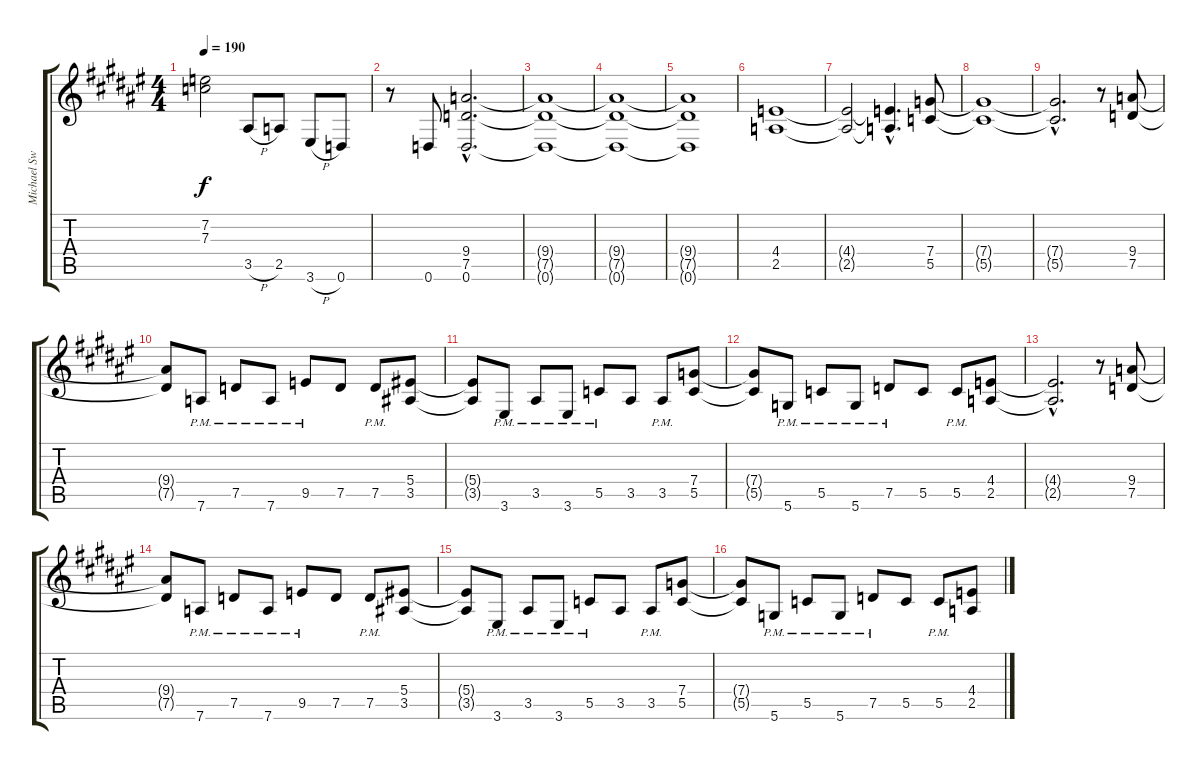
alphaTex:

\track ("Michael Sweet" "Michael Sw") {instrument overdrivenguitar}
\staff {score tabs}
\tuning (D4 A3 F3 C3 G2 D2) {hide}
\ts (4 4)
\tempo 190
\clef g2
\ks d#minor
(7.2{t} 7.3{t}).2{dy f} 3.5{h}.8 2.5.8 3.6{h}.8 0.6.8 |
r.8 0.6.8 (9.4{hac} 7.5{hac} 0.6{hac}).2{d} |
(9.4{t} 7.5{t} 0.6{t}).1 |
(9.4{t} 7.5{t} 0.6{t}).1 |
(9.4{t} 7.5{t} 0.6{t}).1 |
(4.4 2.5).1 |
(4.4{t} 2.5{t}).2 (4.4{hac t} 2.5{hac t}).4{d} (7.4 5.5).8 |
(7.4{t} 5.5{t}).1 |
(7.4{hac t} 5.5{hac t}).2{d} r.8 (9.4 7.5).8 |
(9.4{t} 7.5{t}).8 7.6{pm}.8 7.5{pm}.8 7.6{pm}.8 9.5{pm}.8 7.5.8 7.5{pm}.8 (5.4 3.5).8 |
(5.4{t} 3.5{t}).8 3.6{pm}.8 3.5{pm}.8 3.6{pm}.8 5.5{pm}.8 3.5.8 3.5{pm}.8 (7.4 5.5).8 |
(7.4{t} 5.5{t}).8 5.6{pm}.8 5.5{pm}.8 5.6{pm}.8 7.5{pm}.8 5.5.8 5.5{pm}.8 (4.4 2.5).8 |
(4.4{hac t} 2.5{hac t}).2{d} r.8 (9.4 7.5).8 |
(9.4{t} 7.5{t}).8 7.6{pm}.8 7.5{pm}.8 7.6{pm}.8 9.5{pm}.8 7.5.8 7.5{pm}.8 (5.4 3.5).8 |
(5.4{t} 3.5{t}).8 3.6{pm}.8 3.5{pm}.8 3.6{pm}.8 5.5{pm}.8 3.5.8 3.5{pm}.8 (7.4 5.5).8 |
(7.4{t} 5.5{t}).8 5.6{pm}.8 5.5{pm}.8 5.6{pm}.8 7.5{pm}.8 5.5.8 5.5{pm}.8 (4.4 2.5).8
